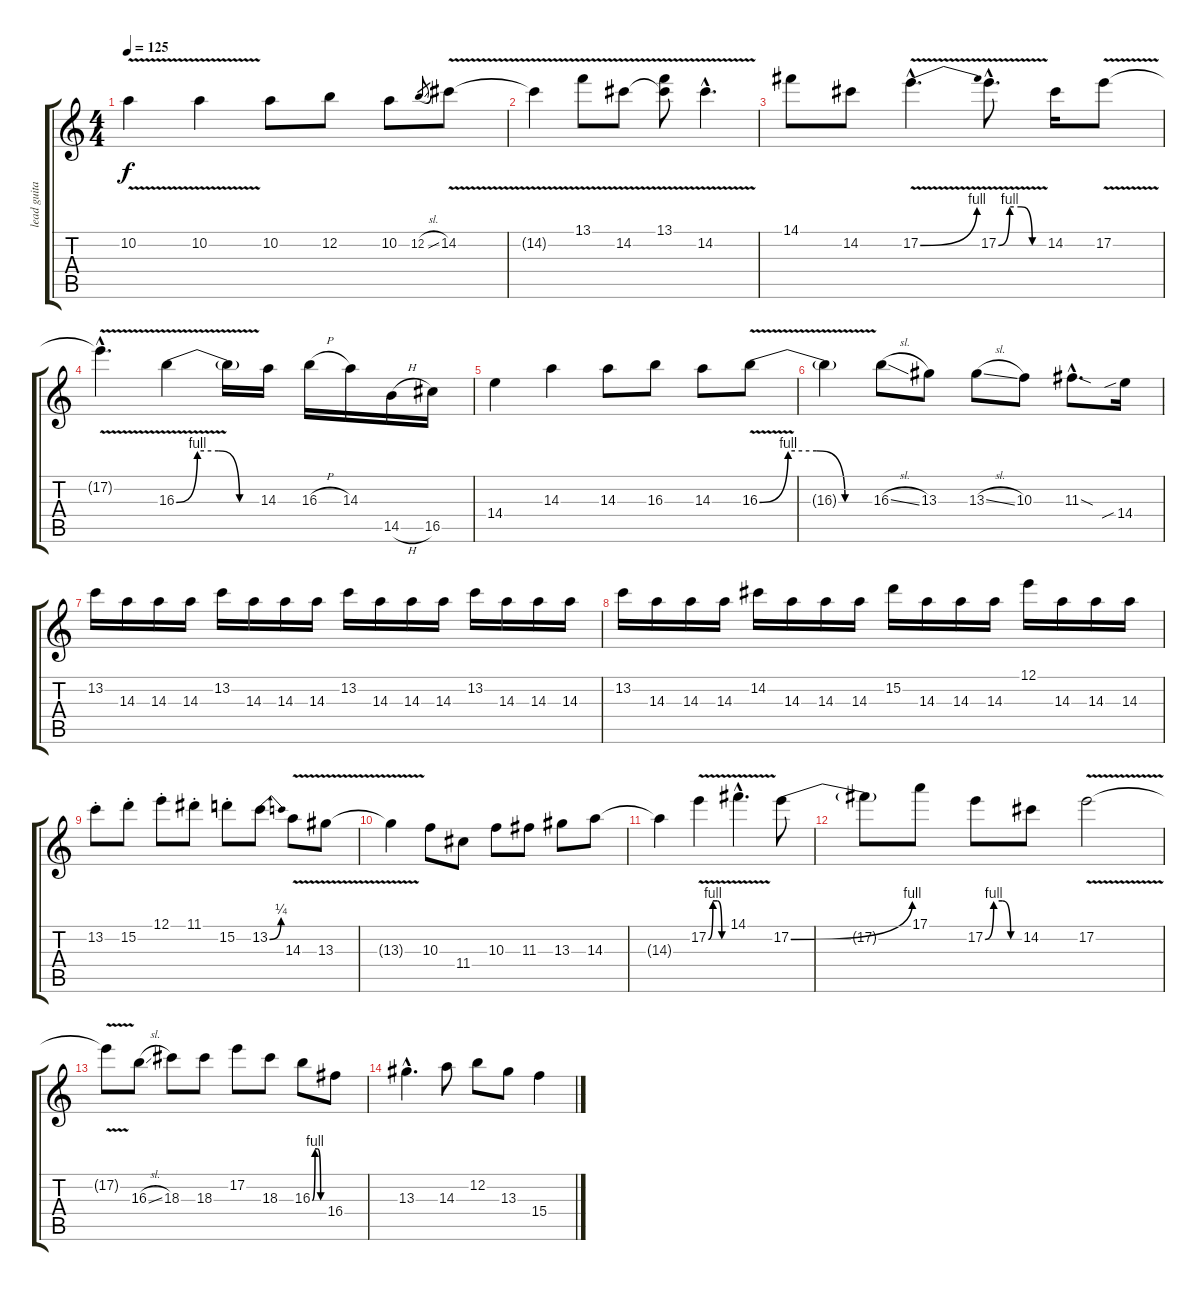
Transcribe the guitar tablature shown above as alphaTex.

\track ("lead guitar" "lead guita") {instrument distortionguitar}
\staff {score tabs}
\tuning (E4 B3 G3 D3 A2 E2) {hide}
\ts (4 4)
\tempo 125
\clef g2
\ks c
10.2{v}.4{dy f} 10.2{v}.4 10.2.8 12.2.8 10.2.8 12.2{sl}.8{gr} 14.2{v}.8 |
14.2{t}.4 13.1{v}.8 14.2{v}.8 (13.1{v} 14.2{t}).8 14.2{v hac}.4{d} |
14.1.8 14.2.8 17.2{be (bend 0 0 60 4) v hac}.4{d} 17.2{be (custom 0 0 15 4 30 4 45 0 60 0) v hac}.8{d} 14.2.16 17.2{v}.8 |
17.2{hac t}.4{d} 16.3{be (custom 0 0 15 4 30 4 45 0 60 0) v}.4 16.3{t}.16 14.3.16 16.3{h}.16 14.3.16 14.5{h}.16 16.5.16 |
14.4.4 14.3.4 14.3.8 16.3.8 14.3.8 16.3{be (custom 0 0 15 4 30 4 45 0 60 0) v}.8 |
16.3{t}.4 16.3{sl}.8 13.3.8 13.3{sl}.8 10.3.8 11.3{sod hac}.8{d} 14.4{sib}.16 |
13.2.16 14.3.16 14.3.16 14.3.16 13.2.16 14.3.16 14.3.16 14.3.16 13.2.16 14.3.16 14.3.16 14.3.16 13.2.16 14.3.16 14.3.16 14.3.16 |
13.2.16 14.3.16 14.3.16 14.3.16 14.2.16 14.3.16 14.3.16 14.3.16 15.2.16 14.3.16 14.3.16 14.3.16 12.1.16 14.3.16 14.3.16 14.3.16 |
13.2{st}.8 15.2{st}.8 12.1{st}.8 11.1{st}.8 15.2{st}.8 13.2{be (bend 0 0 60 1)}.8 14.3{v}.8 13.3{v}.8 |
13.3{t}.4 10.3.8 11.4.8 10.3.8 11.3.8 13.3.8 14.3.8 |
14.3{t}.4 17.2{be (custom 0 0 15 4 30 4 45 0 60 0) v}.4 14.1{v hac}.4{d} 17.2{be (bend 0 0 60 4)}.8 |
17.2{t}.8 17.1.8 17.2{be (custom 0 0 15 4 30 4 45 0 60 0)}.8 14.2.8 17.2{v}.2 |
17.2{t}.8{volume 9} 16.3{sl}.8 18.3.8 18.3.8 17.2.8 18.3.8 16.3{be (custom 0 0 15 4 30 4 45 0 60 0)}.8 16.4.8 |
13.3{hac}.4{d volume 5} 14.3.8 12.2.8 13.3.8 15.4.4
